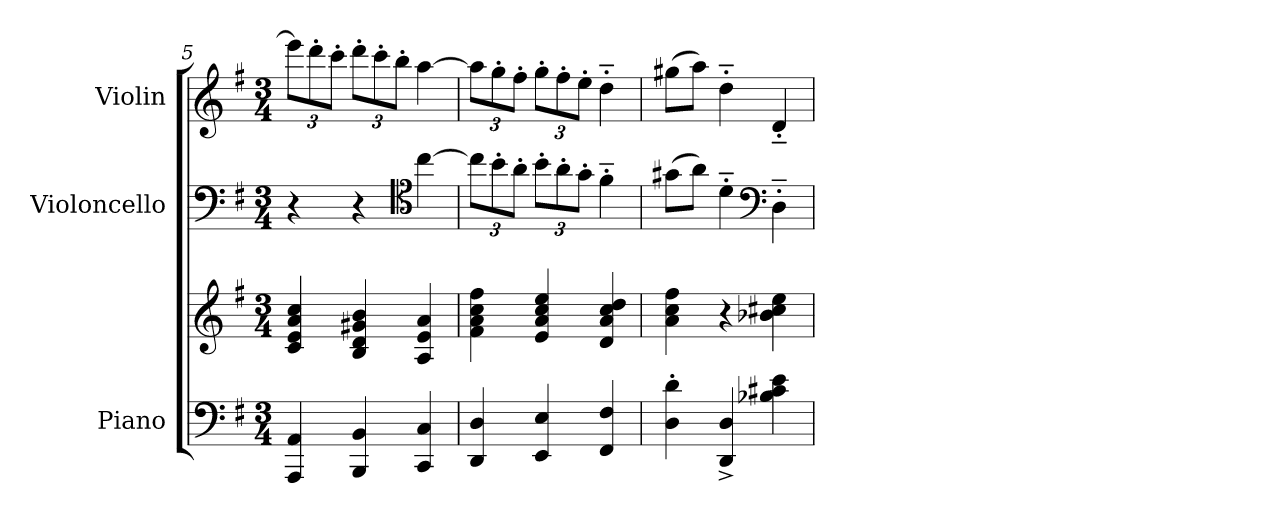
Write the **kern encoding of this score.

**kern	**kern	**kern	**kern
*part3	*part3	*part2	*part1
*staff4	*staff3	*staff2	*staff1
*I"Piano	*	*I"Violoncello	*I"Violin
*I'Pno.	*	*I'Vc.	*I'Vln.
!!LO:LB:g=z
*clefF4	*clefG2	*clefF4	*clefG2
*k[f#]	*k[f#]	*k[f#]	*k[f#]
*M3/4	*M3/4	*M3/4	*M3/4
=5	=5	=5	=5
4AAA/ 4AA/	4c/ 4e/ 4a/ 4cc/	4r	12eee\L]
.	.	.	12ddd'\
.	.	.	12ccc'\J
*	*	*	*Xbrackettup
4BBB/ 4BB/	4B/ 4d/ 4g#X/ 4b/	4r	12ddd'\L
.	.	.	12ccc'\
.	.	.	12bb'\J
*	*	*clefC4	*
4CC/ 4C/	4A/ 4e/ 4a/	[4cc\	[4aa\
=6	=6	=6	=6
*	*	*Xbrackettup	*
4DD/ 4D/	4f#\ 4a\ 4cc\ 4ff#\	12cc\L]	12aa\L]
.	.	12b'\	12gg'\
.	.	12a'\J	12ff#'\J
4EE/ 4E/	4e/ 4a/ 4cc/ 4ee/	12b'\L	12gg'\L
.	.	12a'\	12ff#'\
.	.	12g'\J	12ee'\J
4FF#/ 4F#/	4d/ 4a/ 4cc/ 4dd/	4f#'~\	4dd'~\
=7	=7	=7	=7
4D\' 4d\'	4a\ 4cc\ 4ff#\	(8g#X\L	(8gg#X\L
.	.	8a\J)	8aa\J)
4DD/^ 4D/^	4r	4d'~\	4dd'~\
*	*	*clefF4	*
4B-X\ 4c#X\ 4e\	4b-X\ 4cc#X\ 4ee\	4D'~\	4d'~/
=	=	=	=
*-	*-	*-	*-
